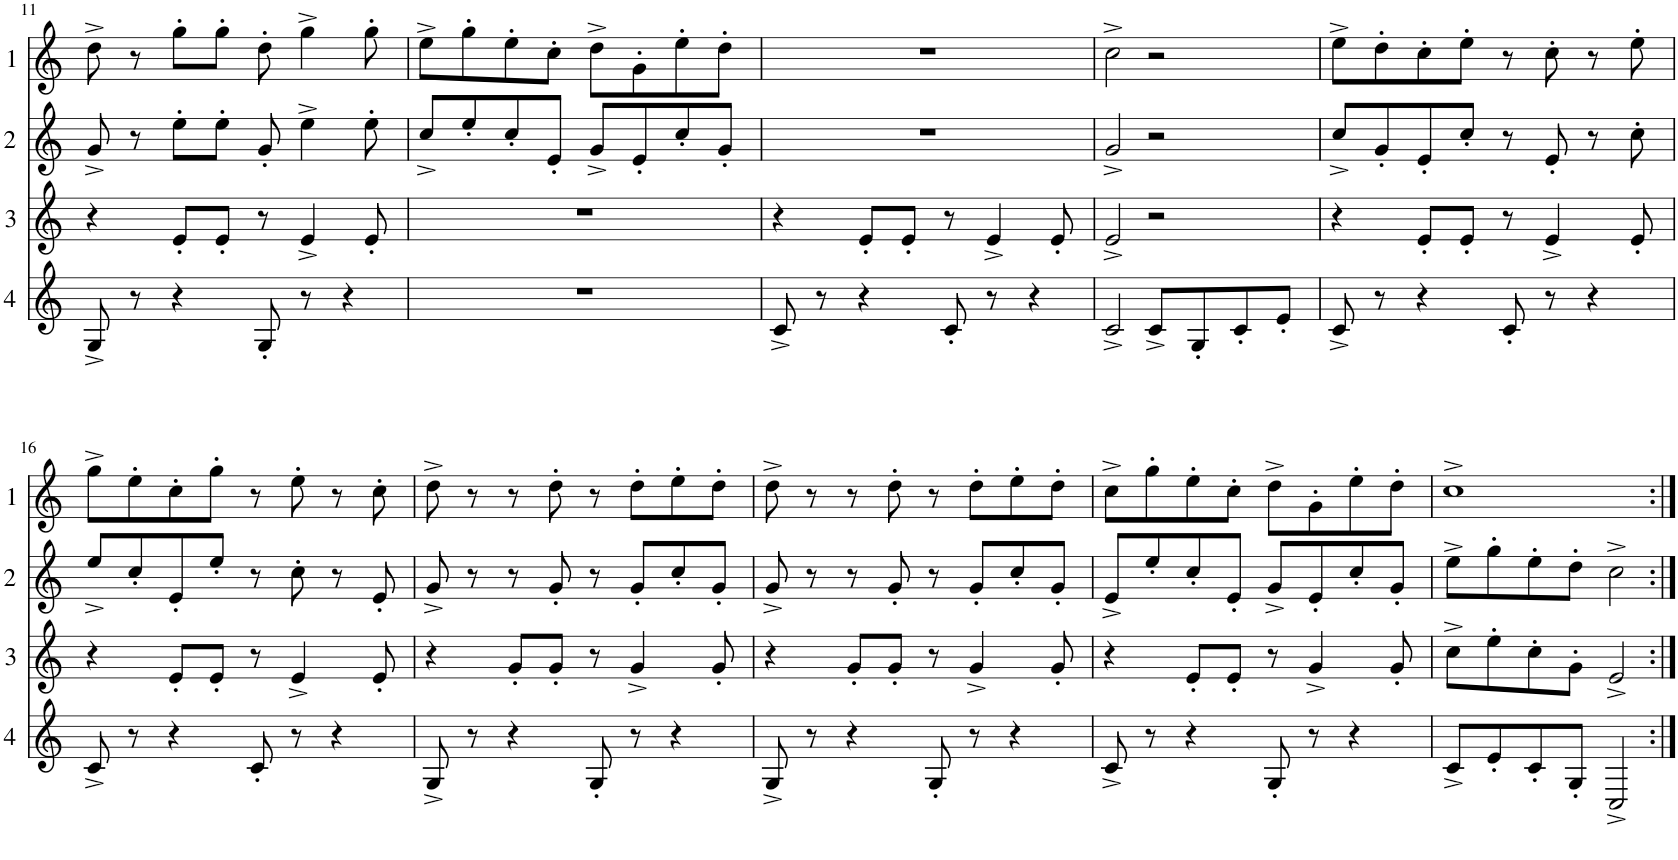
**kern	**kern	**kern	**kern
*part4	*part3	*part2	*part1
*staff4	*staff3	*staff2	*staff1
*I"Cor 4	*I"Cor 3	*I"Cor 2	*I"Cor 1
!!LO:PB:g=z
*clefG2	*clefG2	*clefG2	*clefG2
*Trd4c7	*Trd4c7	*Trd4c7	*Trd4c7
*k[]	*k[]	*k[]	*k[]
*M4/4	*M4/4	*M4/4	*M4/4
=11	=11	=11	=11
8G^/	4r	8g^/	8dd^\
8r	.	8r	8r
4r	8e'/L	8ee'\L	8gg'\L
.	8e'/J	8ee'\J	8gg'\J
8G'/	8r	8g'/	8dd'\
8r	4e^/	4ee^\	4gg^\
4r	.	.	.
.	8e'/	8ee'\	8gg'\
=12	=12	=12	=12
1r	1r	8cc^/L	8ee^\L
.	.	8ee'/	8gg'\
.	.	8cc'/	8ee'\
.	.	8e'/J	8cc'\J
.	.	8g^/L	8dd^\L
.	.	8e'/	8g'\
.	.	8cc'/	8ee'\
.	.	8g'/J	8dd'\J
=13	=13	=13	=13
8c^/	4r	1r	1r
8r	.	.	.
4r	8e'/L	.	.
.	8e'/J	.	.
8c'/	8r	.	.
8r	4e^/	.	.
4r	.	.	.
.	8e'/	.	.
=14	=14	=14	=14
2c^/	2e^/	2g^/	2cc^\
8c^/L	2r	2r	2r
8G'/	.	.	.
8c'/	.	.	.
8e'/J	.	.	.
=15	=15	=15	=15
8c^/	4r	8cc^/L	8ee^\L
8r	.	8g'/	8dd'\
4r	8e'/L	8e'/	8cc'\
.	8e'/J	8cc'/J	8ee'\J
8c'/	8r	8r	8r
8r	4e^/	8e'/	8cc'\
4r	.	8r	8r
.	8e'/	8cc'\	8ee'\
!!LO:LB:g=z
=16	=16	=16	=16
8c^/	4r	8ee^/L	8gg^\L
8r	.	8cc'/	8ee'\
4r	8e'/L	8e'/	8cc'\
.	8e'/J	8ee'/J	8gg'\J
8c'/	8r	8r	8r
8r	4e^/	8cc'\	8ee'\
4r	.	8r	8r
.	8e'/	8e'/	8cc'\
=17	=17	=17	=17
8G^/	4r	8g^/	8dd^\
8r	.	8r	8r
4r	8g'/L	8r	8r
.	8g'/J	8g'/	8dd'\
8G'/	8r	8r	8r
8r	4g^/	8g'/L	8dd'\L
4r	.	8cc'/	8ee'\
.	8g'/	8g'/J	8dd'\J
=18	=18	=18	=18
8G^/	4r	8g^/	8dd^\
8r	.	8r	8r
4r	8g'/L	8r	8r
.	8g'/J	8g'/	8dd'\
8G'/	8r	8r	8r
8r	4g^/	8g'/L	8dd'\L
4r	.	8cc'/	8ee'\
.	8g'/	8g'/J	8dd'\J
=19	=19	=19	=19
8c^/	4r	8e^/L	8cc^\L
8r	.	8ee'/	8gg'\
4r	8e'/L	8cc'/	8ee'\
.	8e'/J	8e'/J	8cc'\J
8G'/	8r	8g^/L	8dd^\L
8r	4g^/	8e'/	8g'\
4r	.	8cc'/	8ee'\
.	8g'/	8g'/J	8dd'\J
=20	=20	=20	=20
8c^/L	8cc^\L	8ee^\L	1cc^
8e'/	8ee'\	8gg'\	.
8c'/	8cc'\	8ee'\	.
8G'/J	8g'\J	8dd'\J	.
2C^/	2e^/	2cc^\	.
=:|!	=:|!	=:|!	=:|!
*-	*-	*-	*-
